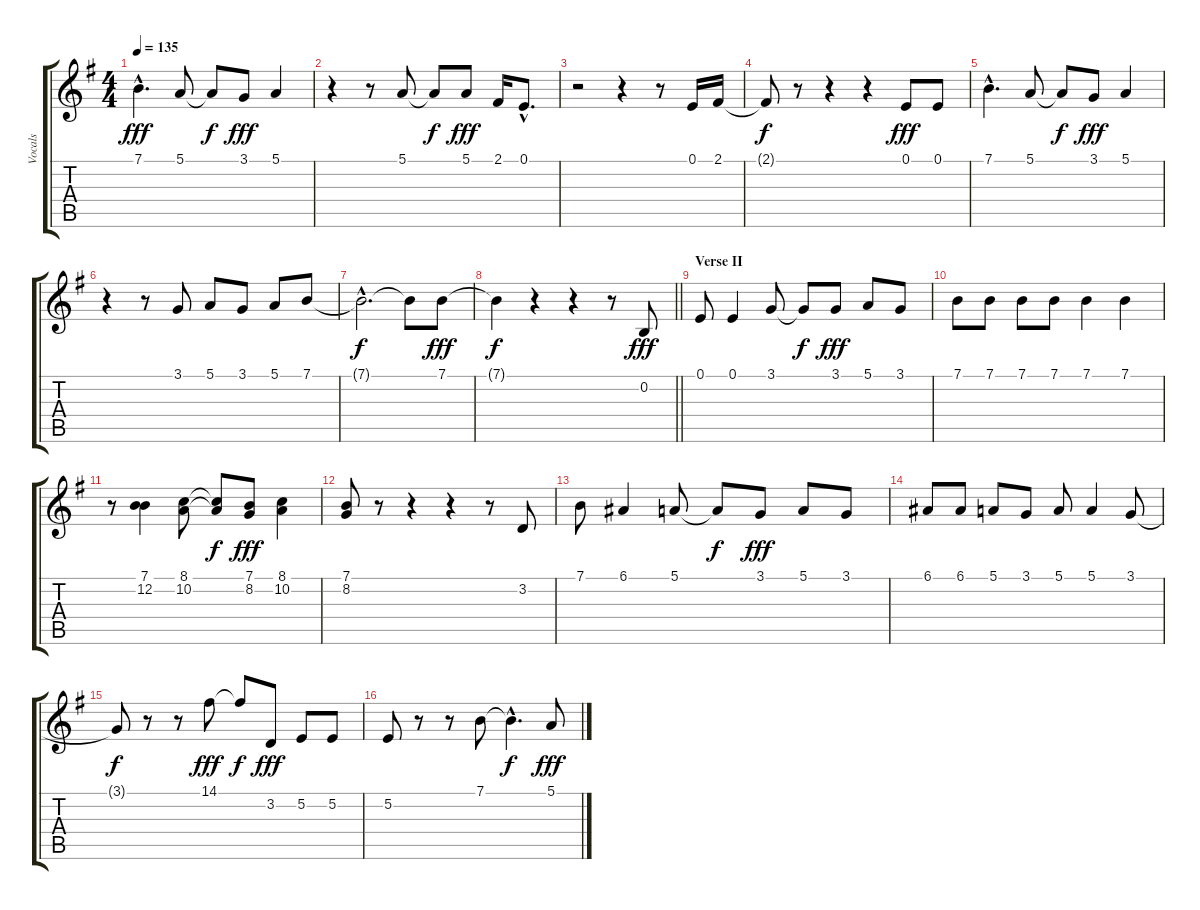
\track ("Vocals" "Vocals") {instrument lead6voice}
\staff {score tabs}
\tuning (E4 B3 G3 D3 A2 E2) {hide}
\ts (4 4)
\tempo 135
\clef g2
\ks g
7.1{hac}.4{d dy fff} 5.1.8 5.1{t}.8{dy f} 3.1.8{dy fff} 5.1.4 |
r.4 r.8 5.1.8 5.1{t}.8{dy f} 5.1.8{dy fff} 2.1.16 0.1{hac}.8{d} |
r.2 r.4 r.8 0.1.16 2.1.16 |
2.1{t}.8{dy f} r.8 r.4 r.4 0.1.8{dy fff} 0.1.8 |
7.1{hac}.4{d} 5.1.8 5.1{t}.8{dy f} 3.1.8{dy fff} 5.1.4 |
r.4 r.8 3.1.8 5.1.8 3.1.8 5.1.8 7.1.8 |
7.1{hac t}.2{d dy f} 7.1{t}.8 7.1.8{dy fff} |
\barLineRight lightlight
7.1{t}.4{dy f} r.4 r.4 r.8 0.2.8{dy fff} |
\section ("" "Verse II")
0.1.8 0.1.4 3.1.8 3.1{t}.8{dy f} 3.1.8{dy fff} 5.1.8 3.1.8 |
7.1.8 7.1.8 7.1.8 7.1.8 7.1.4 7.1.4 |
r.8 (7.1 12.2).4 (8.1 10.2).8 (8.1{t} 10.2{t}).8{dy f} (7.1 8.2).8{dy fff} (8.1 10.2).4 |
(7.1 8.2).8 r.8 r.4 r.4 r.8 3.2.8 |
7.1.8 6.1.4 5.1.8 5.1{t}.8{dy f} 3.1.8{dy fff} 5.1.8 3.1.8 |
6.1.8 6.1.8 5.1.8 3.1.8 5.1.8 5.1.4 3.1.8 |
3.1{t}.8{dy f} r.8 r.8 14.1.8{dy fff} 14.1{t}.8{dy f} 3.2.8{dy fff} 5.2.8 5.2.8 |
5.2.8 r.8 r.8 7.1.8 7.1{hac t}.4{d dy f} 5.1.8{dy fff}
